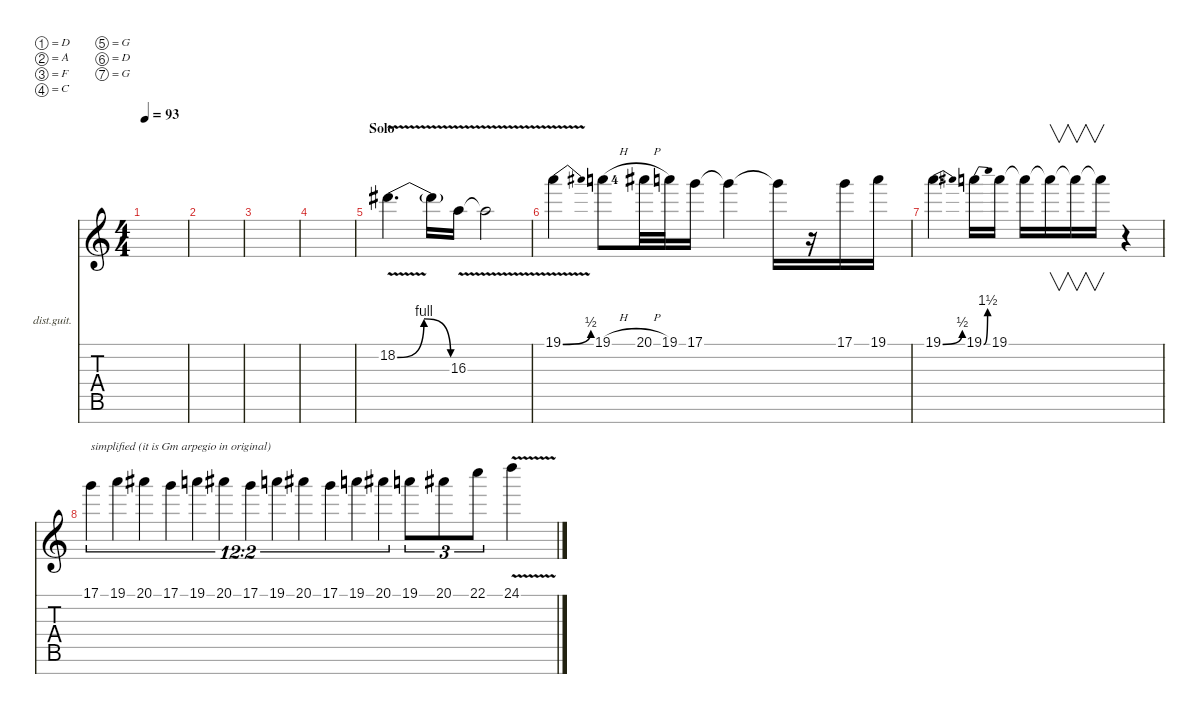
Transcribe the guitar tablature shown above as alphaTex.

\defaultSystemsLayout 2
\hideDynamics
\bracketExtendMode nobrackets
\firstSystemTrackNameOrientation horizontal
\otherSystemsTrackNameOrientation horizontal
\track ("Lead" "dist.guit.") {defaultSystemsLayout 2 instrument distortionguitar}
\staff {score tabs}
\tuning (D4 A3 F3 C3 G2 D2 G1)
\ts (4 4)
\tempo 93
\clef g2
\ks c
|
|
|
|
\section ("" "Solo")
18.2{be (bendrelease 0 0 4.8 4 41.4 4 50.4 0) v acc #}.4{d instrument distortionguitar beam Down} 18.2{t acc #}.16{beam Down} 16.3{v}.16{beam Down} 16.3{t}.2{beam Down} |
19.1{be (bend 0 0 13.2 2) v}.4{beam Down} 19.1{h}.8{beam Down} 20.1{h lf 5 acc #}.32{beam Down} 19.1.32{beam Down} 17.1.16{beam Down} 17.1{t}.4{beam Down} 17.1{t}.16{beam Down} r.16{beam Down} 17.1.16{beam Down} 19.1.16{beam Down} |
19.1{be (bend 0 0 6 2)}.4{d beam Down} 19.1{be (bend 0 0 3.5999999999999996 6)}.16{beam Down} 19.1.16{beam Down} 19.1{t}.16{beam Down} 19.1{t}.16{v beam Down} 19.1{t}.16{v beam Down} 19.1{t}.16{v beam Down} r.4{beam Down} |
17.1.4{tu (12 2) txt "simplified (it is Gm arpegio in original)" beam Down} 19.1.4{tu (12 2) beam Down} 20.1{acc #}.4{tu (12 2) beam Down} 17.1.4{tu (12 2) beam Down} 19.1.4{tu (12 2) beam Down} 20.1{acc #}.4{tu (12 2) beam Down} 17.1.4{tu (12 2) beam Down} 19.1.4{tu (12 2) beam Down} 20.1{acc #}.4{tu (12 2) beam Down} 17.1.4{tu (12 2) beam Down} 19.1.4{tu (12 2) beam Down} 20.1{acc #}.4{tu (12 2) beam Down} 19.1.8{tu (3 2) beam Down} 20.1{acc #}.8{tu (3 2) beam Down} 22.1.8{tu (3 2) beam Down} 24.1{v}.4{beam Down}
